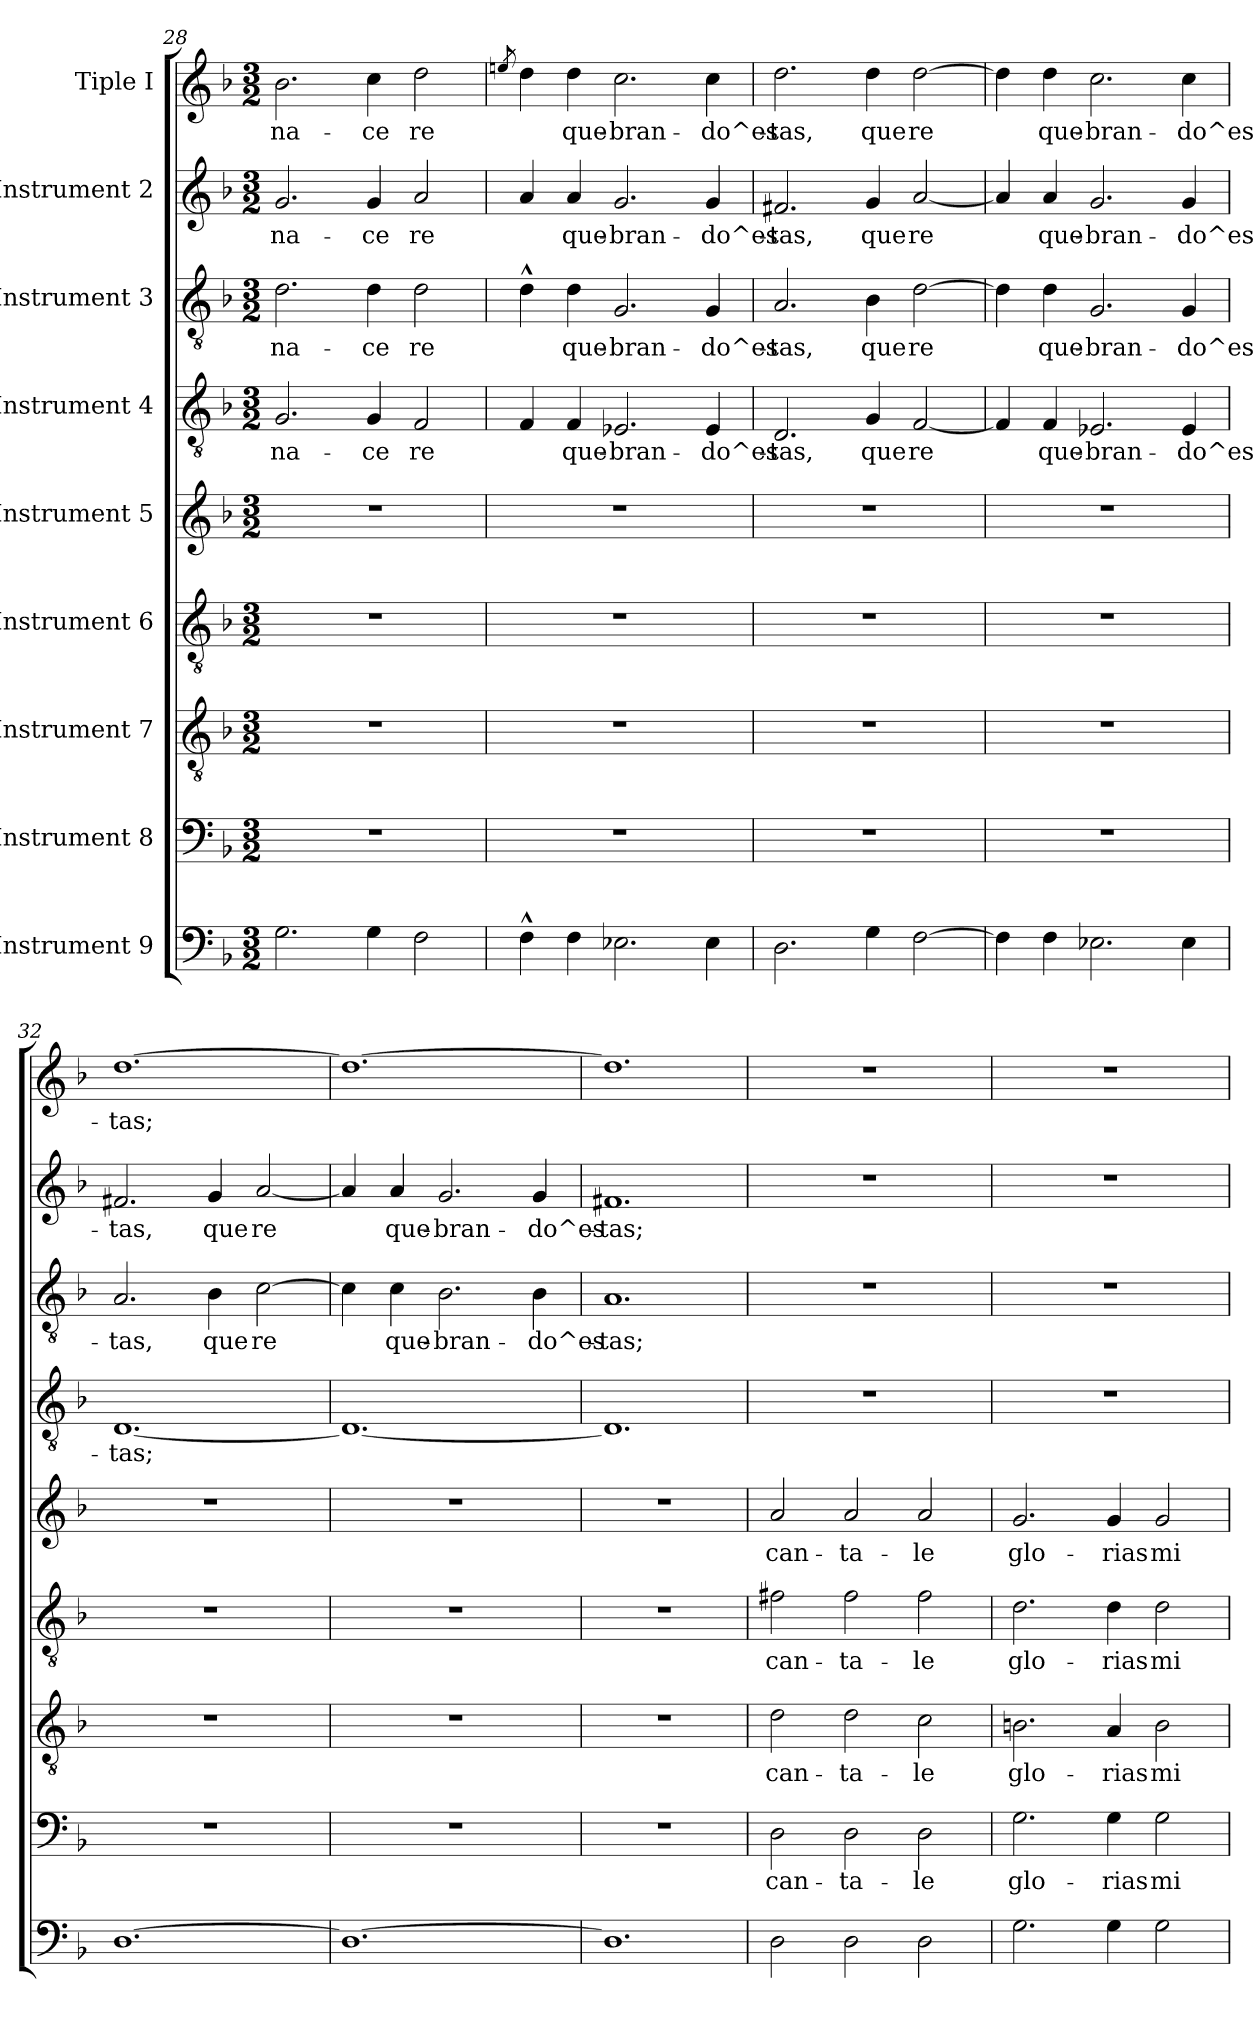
**kern	**kern	**text	**kern	**text	**kern	**text	**kern	**text	**kern	**text	**kern	**text	**kern	**text	**kern	**text
*part9	*part8	*part8	*part7	*part7	*part6	*part6	*part5	*part5	*part4	*part4	*part3	*part3	*part2	*part2	*part1	*part1
*staff9	*staff8	*staff8	*staff7	*staff7	*staff6	*staff6	*staff5	*staff5	*staff4	*staff4	*staff3	*staff3	*staff2	*staff2	*staff1	*staff1
*I"Instrument 9	*I"Instrument 8	*	*I"Instrument 7	*	*I"Instrument 6	*	*I"Instrument 5	*	*I"Instrument 4	*	*I"Instrument 3	*	*I"Instrument 2	*	*I"Tiple I	*
*clefF4	*clefF4	*	*clefGv2	*	*clefGv2	*	*clefG2	*	*clefGv2	*	*clefGv2	*	*clefG2	*	*clefG2	*
*k[b-]	*k[b-]	*	*k[b-]	*	*k[b-]	*	*k[b-]	*	*k[b-]	*	*k[b-]	*	*k[b-]	*	*k[b-]	*
*F:	*F:	*	*F:	*	*F:	*	*F:	*	*F:	*	*F:	*	*F:	*	*F:	*
*M3/2	*M3/2	*	*M3/2	*	*M3/2	*	*M3/2	*	*M3/2	*	*M3/2	*	*M3/2	*	*M3/2	*
=28	=28	=28	=28	=28	=28	=28	=28	=28	=28	=28	=28	=28	=28	=28	=28	=28
!	!	!	!	!	!	!	!	!	!	!LO:LY:b:cj	!	!LO:LY:b:cj	!	!LO:LY:b:cj	!	!LO:LY:b:cj
2.G\	1.r	.	1.r	.	1.r	.	1.r	.	2.G/	na-	2.d\	na-	2.g/	na-	2.b-\	na-
!	!	!	!	!	!	!	!	!	!	!LO:LY:b:cj	!	!LO:LY:b:cj	!	!LO:LY:b:cj	!	!LO:LY:b:cj
4G\	.	.	.	.	.	.	.	.	4G/	-ce	4d\	-ce	4g/	-ce	4cc\	-ce
!	!	!	!	!	!	!	!	!	!	!LO:LY:b:cj	!	!LO:LY:b:cj	!	!LO:LY:b:cj	!	!LO:LY:b:cj
2F\	.	.	.	.	.	.	.	.	2F/	re-	2d\	re-	2a/	re-	2dd\	re-
!!LO:PB:g=z
=29	=29	=29	=29	=29	=29	=29	=29	=29	=29	=29	=29	=29	=29	=29	=29	=29
.	.	.	.	.	.	.	.	.	.	.	.	.	.	.	8qeen/	.
!	!	!	!	!	!	!	!	!	!	!LO:LY:b:cj	!	!LO:LY:b:cj	!	!LO:LY:b:cj	!	!LO:LY:b:cj
4F^^>\	1.r	.	1.r	.	1.r	.	1.r	.	4F/	--	4d^^>\	--	4a/	--	4dd\	--
!	!	!	!	!	!	!	!	!	!	!LO:LY:b:cj	!	!LO:LY:b:cj	!	!LO:LY:b:cj	!	!LO:LY:b:cj
4F\	.	.	.	.	.	.	.	.	4F/	-que-	4d\	-que-	4a/	-que-	4dd\	-que-
!	!	!	!	!	!	!	!	!	!	!LO:LY:b:cj	!	!LO:LY:b:cj	!	!LO:LY:b:cj	!	!LO:LY:b:cj
2.E-X\	.	.	.	.	.	.	.	.	2.E-X/	-bran-	2.G/	-bran-	2.g/	-bran-	2.cc\	-bran-
!	!	!	!	!	!	!	!	!	!	!LO:LY:b:cj	!	!LO:LY:b:cj	!	!LO:LY:b:cj	!	!LO:LY:b:cj
4E-\	.	.	.	.	.	.	.	.	4E-/	-do^es-	4G/	-do^es-	4g/	-do^es-	4cc\	-do^es-
=30	=30	=30	=30	=30	=30	=30	=30	=30	=30	=30	=30	=30	=30	=30	=30	=30
!	!	!	!	!	!	!	!	!	!	!LO:LY:b:cj	!	!LO:LY:b:cj	!	!LO:LY:b:cj	!	!LO:LY:b:cj
2.D\	1.r	.	1.r	.	1.r	.	1.r	.	2.D/	-tas,	2.A/	-tas,	2.f#X/	-tas,	2.dd\	-tas,
!	!	!	!	!	!	!	!	!	!	!LO:LY:b:cj	!	!LO:LY:b:cj	!	!LO:LY:b:cj	!	!LO:LY:b:cj
4G\	.	.	.	.	.	.	.	.	4G/	que	4B-\	que	4g/	que	4dd\	que
!	!	!	!	!	!	!	!	!	!	!LO:LY:b:cj	!	!LO:LY:b:cj	!	!LO:LY:b:cj	!	!LO:LY:b:cj
[>2F\	.	.	.	.	.	.	.	.	[<2F/	re-	[>2d\	re-	[<2a/	re-	[>2dd\	re-
=31	=31	=31	=31	=31	=31	=31	=31	=31	=31	=31	=31	=31	=31	=31	=31	=31
!	!	!	!	!	!	!	!	!	!	!LO:LY:b:cj	!	!LO:LY:b:cj	!	!LO:LY:b:cj	!	!LO:LY:b:cj
4F\]	1.r	.	1.r	.	1.r	.	1.r	.	4F/]	--	4d\]	--	4a/]	--	4dd\]	--
!	!	!	!	!	!	!	!	!	!	!LO:LY:b:cj	!	!LO:LY:b:cj	!	!LO:LY:b:cj	!	!LO:LY:b:cj
4F\	.	.	.	.	.	.	.	.	4F/	-que-	4d\	-que-	4a/	-que-	4dd\	-que-
!	!	!	!	!	!	!	!	!	!	!LO:LY:b:cj	!	!LO:LY:b:cj	!	!LO:LY:b:cj	!	!LO:LY:b:cj
2.E-X\	.	.	.	.	.	.	.	.	2.E-X/	-bran-	2.G/	-bran-	2.g/	-bran-	2.cc\	-bran-
!	!	!	!	!	!	!	!	!	!	!LO:LY:b:cj	!	!LO:LY:b:cj	!	!LO:LY:b:cj	!	!LO:LY:b:cj
4E-\	.	.	.	.	.	.	.	.	4E-/	-do^es-	4G/	-do^es-	4g/	-do^es-	4cc\	-do^es-
=32	=32	=32	=32	=32	=32	=32	=32	=32	=32	=32	=32	=32	=32	=32	=32	=32
!	!	!	!	!	!	!	!	!	!	!LO:LY:b:cj	!	!LO:LY:b:cj	!	!LO:LY:b:cj	!	!LO:LY:b:cj
[>1.D	1.r	.	1.r	.	1.r	.	1.r	.	[<1.D	-tas;	2.A/	-tas,	2.f#X/	-tas,	[>1.dd	-tas;
!	!	!	!	!	!	!	!	!	!	!	!	!LO:LY:b:cj	!	!LO:LY:b:cj	!	!
.	.	.	.	.	.	.	.	.	.	.	4B-\	que	4g/	que	.	.
!	!	!	!	!	!	!	!	!	!	!	!	!LO:LY:b:cj	!	!LO:LY:b:cj	!	!
.	.	.	.	.	.	.	.	.	.	.	[>2c\	re-	[<2a/	re-	.	.
=33	=33	=33	=33	=33	=33	=33	=33	=33	=33	=33	=33	=33	=33	=33	=33	=33
!	!	!	!	!	!	!	!	!	!	!LO:LY:b:cj	!	!LO:LY:b:cj	!	!LO:LY:b:cj	!	!LO:LY:b:cj
1.D_>	1.r	.	1.r	.	1.r	.	1.r	.	1.D_<	.	4c\]	--	4a/]	--	1.dd_>	.
!	!	!	!	!	!	!	!	!	!	!	!	!LO:LY:b:cj	!	!LO:LY:b:cj	!	!
.	.	.	.	.	.	.	.	.	.	.	4c\	-que-	4a/	-que-	.	.
!	!	!	!	!	!	!	!	!	!	!	!	!LO:LY:b:cj	!	!LO:LY:b:cj	!	!
.	.	.	.	.	.	.	.	.	.	.	2.B-\	-bran-	2.g/	-bran-	.	.
!	!	!	!	!	!	!	!	!	!	!	!	!LO:LY:b:cj	!	!LO:LY:b:cj	!	!
.	.	.	.	.	.	.	.	.	.	.	4B-\	-do^es-	4g/	-do^es-	.	.
=34	=34	=34	=34	=34	=34	=34	=34	=34	=34	=34	=34	=34	=34	=34	=34	=34
!	!	!	!	!	!	!	!	!	!	!LO:LY:b:cj	!	!LO:LY:b:cj	!	!LO:LY:b:cj	!	!LO:LY:b:cj
1.D]	1.r	.	1.r	.	1.r	.	1.r	.	1.D]	.	1.A	-tas;	1.f#X	-tas;	1.dd]	.
=35	=35	=35	=35	=35	=35	=35	=35	=35	=35	=35	=35	=35	=35	=35	=35	=35
!	!	!LO:LY:b:cj	!	!LO:LY:b:cj	!	!LO:LY:b:cj	!	!LO:LY:b:cj	!	!	!	!	!	!	!	!
2D\	2D\	can-	2d\	can-	2f#X\	can-	2a/	can-	1.r	.	1.r	.	1.r	.	1.r	.
!	!	!LO:LY:b:cj	!	!LO:LY:b:cj	!	!LO:LY:b:cj	!	!LO:LY:b:cj	!	!	!	!	!	!	!	!
2D\	2D\	-ta-	2d\	-ta-	2f#\	-ta-	2a/	-ta-	.	.	.	.	.	.	.	.
!	!	!LO:LY:b:cj	!	!LO:LY:b:cj	!	!LO:LY:b:cj	!	!LO:LY:b:cj	!	!	!	!	!	!	!	!
2D\	2D\	-le	2c\	-le	2f#\	-le	2a/	-le	.	.	.	.	.	.	.	.
!!LO:PB:g=z
=36	=36	=36	=36	=36	=36	=36	=36	=36	=36	=36	=36	=36	=36	=36	=36	=36
!	!	!LO:LY:b:cj	!	!LO:LY:b:cj	!	!LO:LY:b:cj	!	!LO:LY:b:cj	!	!	!	!	!	!	!	!
2.G\	2.G\	glo-	2.Bn\	glo-	2.d\	glo-	2.g/	glo-	1.r	.	1.r	.	1.r	.	1.r	.
!	!	!LO:LY:b:cj	!	!LO:LY:b:cj	!	!LO:LY:b:cj	!	!LO:LY:b:cj	!	!	!	!	!	!	!	!
4G\	4G\	-rias	4A/	-rias	4d\	-rias	4g/	-rias	.	.	.	.	.	.	.	.
!	!	!LO:LY:b:cj	!	!LO:LY:b:cj	!	!LO:LY:b:cj	!	!LO:LY:b:cj	!	!	!	!	!	!	!	!
2G\	2G\	mi-	2B\	mi-	2d\	mi-	2g/	mi-	.	.	.	.	.	.	.	.
=	=	=	=	=	=	=	=	=	=	=	=	=	=	=	=	=
*-	*-	*-	*-	*-	*-	*-	*-	*-	*-	*-	*-	*-	*-	*-	*-	*-
